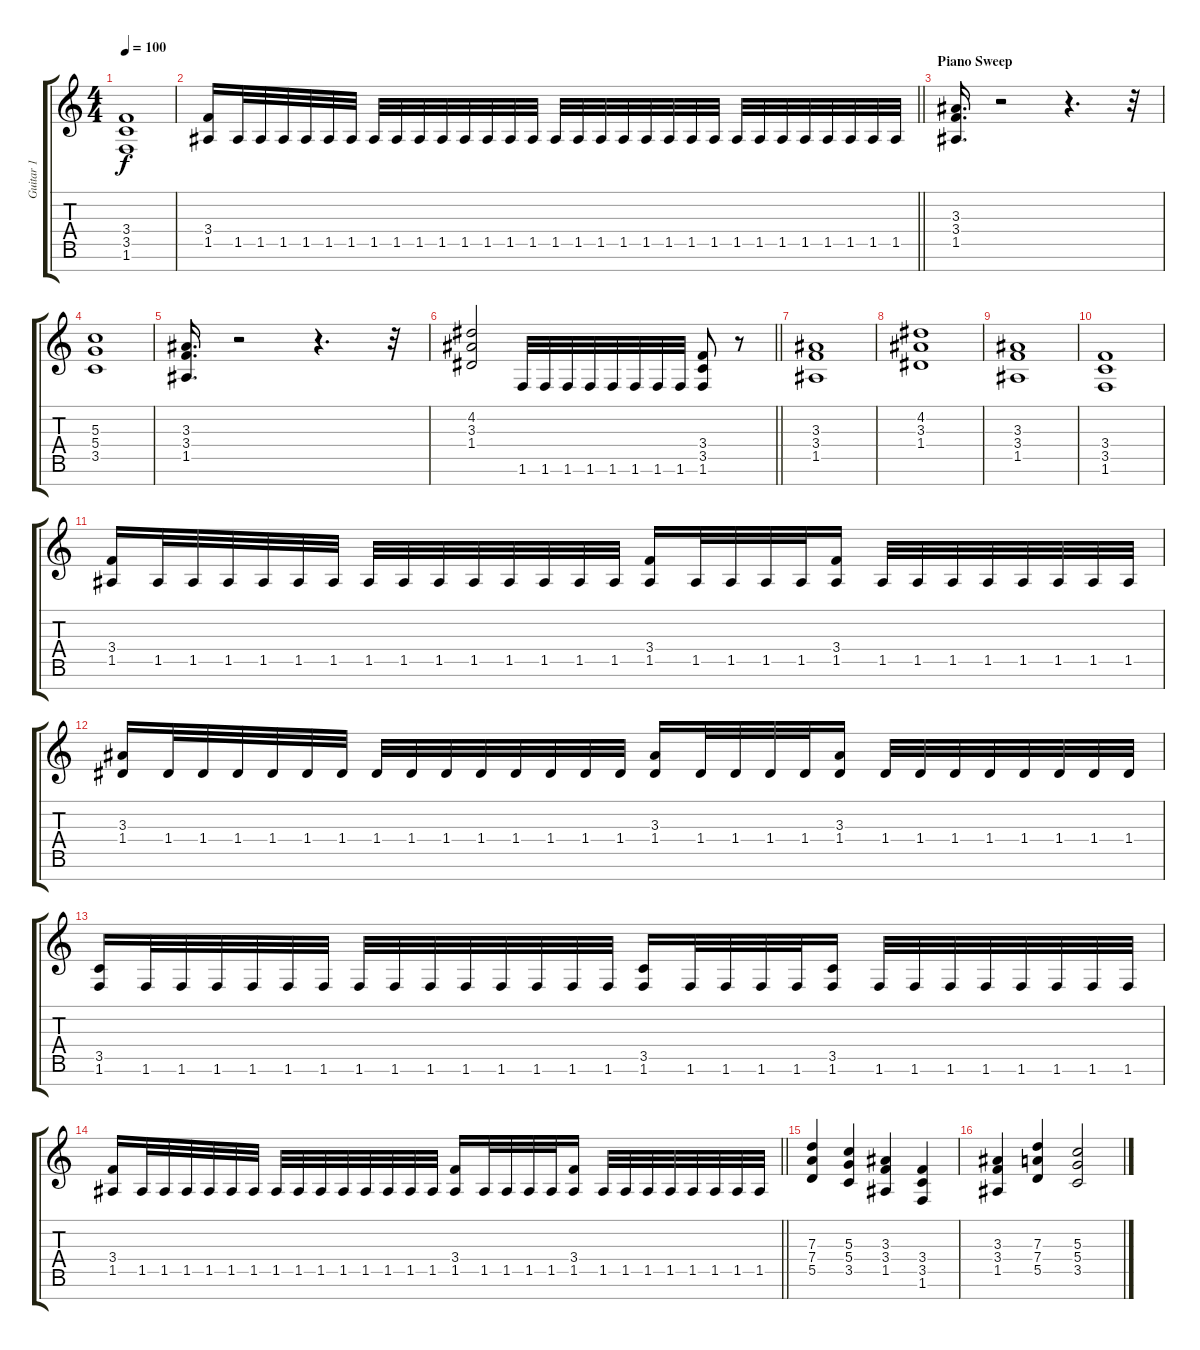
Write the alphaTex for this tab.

\track ("Guitar 1" "Guitar 1") {instrument overdrivenguitar}
\staff {score tabs}
\tuning (E4 B3 G3 D3 A2 E2 B1) {hide}
\ts (4 4)
\tempo 100
\clef g2
\ks c
(3.4 3.5 1.6).1{dy f} |
\barLineRight lightlight
(3.4 1.5).16 1.5.32 1.5.32 1.5.32 1.5.32 1.5.32 1.5.32 1.5.32 1.5.32 1.5.32 1.5.32 1.5.32 1.5.32 1.5.32 1.5.32 1.5.32 1.5.32 1.5.32 1.5.32 1.5.32 1.5.32 1.5.32 1.5.32 1.5.32 1.5.32 1.5.32 1.5.32 1.5.32 1.5.32 1.5.32 1.5.32 |
\section ("" "Piano Sweep")
(3.3 3.4 1.5).16{d} r.2 r.4{d} r.32 |
(5.3 5.4 3.5).1 |
(3.3 3.4 1.5).16{d} r.2 r.4{d} r.32 |
\barLineRight lightlight
(4.2 3.3 1.4).2 1.6.32 1.6.32 1.6.32 1.6.32 1.6.32 1.6.32 1.6.32 1.6.32 (3.4 3.5 1.6).8 r.8 |
\section ("" "")
(3.3 3.4 1.5).1 |
(4.2 3.3 1.4).1 |
(3.3 3.4 1.5).1 |
(3.4 3.5 1.6).1 |
(3.4 1.5).16 1.5.32 1.5.32 1.5.32 1.5.32 1.5.32 1.5.32 1.5.32 1.5.32 1.5.32 1.5.32 1.5.32 1.5.32 1.5.32 1.5.32 (3.4 1.5).16 1.5.32 1.5.32 1.5.32 1.5.32 (3.4 1.5).16 1.5.32 1.5.32 1.5.32 1.5.32 1.5.32 1.5.32 1.5.32 1.5.32 |
(3.3 1.4).16 1.4.32 1.4.32 1.4.32 1.4.32 1.4.32 1.4.32 1.4.32 1.4.32 1.4.32 1.4.32 1.4.32 1.4.32 1.4.32 1.4.32 (3.3 1.4).16 1.4.32 1.4.32 1.4.32 1.4.32 (3.3 1.4).16 1.4.32 1.4.32 1.4.32 1.4.32 1.4.32 1.4.32 1.4.32 1.4.32 |
(3.5 1.6).16 1.6.32 1.6.32 1.6.32 1.6.32 1.6.32 1.6.32 1.6.32 1.6.32 1.6.32 1.6.32 1.6.32 1.6.32 1.6.32 1.6.32 (3.5 1.6).16 1.6.32 1.6.32 1.6.32 1.6.32 (3.5 1.6).16 1.6.32 1.6.32 1.6.32 1.6.32 1.6.32 1.6.32 1.6.32 1.6.32 |
\barLineRight lightlight
(3.4 1.5).16 1.5.32 1.5.32 1.5.32 1.5.32 1.5.32 1.5.32 1.5.32 1.5.32 1.5.32 1.5.32 1.5.32 1.5.32 1.5.32 1.5.32 (3.4 1.5).16 1.5.32 1.5.32 1.5.32 1.5.32 (3.4 1.5).16 1.5.32 1.5.32 1.5.32 1.5.32 1.5.32 1.5.32 1.5.32 1.5.32 |
\section ("" "")
(7.3 7.4 5.5).4 (5.3 5.4 3.5).4 (3.3 3.4 1.5).4 (3.4 3.5 1.6).4 |
(3.3 3.4 1.5).4 (7.3 7.4 5.5).4 (5.3 5.4 3.5).2
